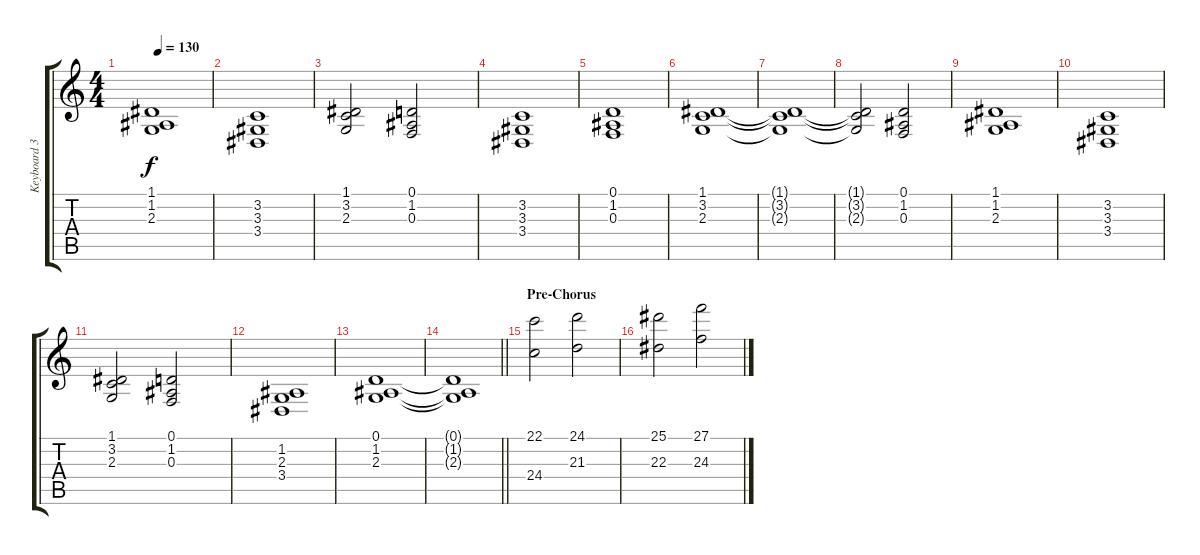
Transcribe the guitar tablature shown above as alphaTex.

\track ("Keyboard 3" "Keyboard 3") {instrument stringensemble1}
\staff {score tabs}
\tuning (D4 A3 F3 C3 G2 D2) {hide}
\ts (4 4)
\tempo 130
\clef g2
\ks c
(1.1 1.2 2.3).1{dy f} |
(3.2 3.3 3.4).1 |
(1.1 3.2 2.3).2 (0.1 1.2 0.3).2 |
(3.2 3.3 3.4).1 |
(0.1 1.2 0.3).1 |
(1.1 3.2 2.3).1{volume 9 instrument stringensemble1} |
(1.1{t} 3.2{t} 2.3{t}).1 |
(1.1{t} 3.2{t} 2.3{t}).2 (0.1 1.2 0.3).2 |
(1.1 1.2 2.3).1 |
(3.2 3.3 3.4).1 |
(1.1 3.2 2.3).2 (0.1 1.2 0.3).2 |
(1.2 2.3 3.4).1 |
(0.1 1.2 2.3).1 |
\barLineRight lightlight
(0.1{t} 1.2{t} 2.3{t}).1 |
\section ("" "Pre-Chorus")
(22.1 24.4).2{volume 9} (24.1 21.3).2 |
(25.1 22.3).2 (27.1 24.3).2
